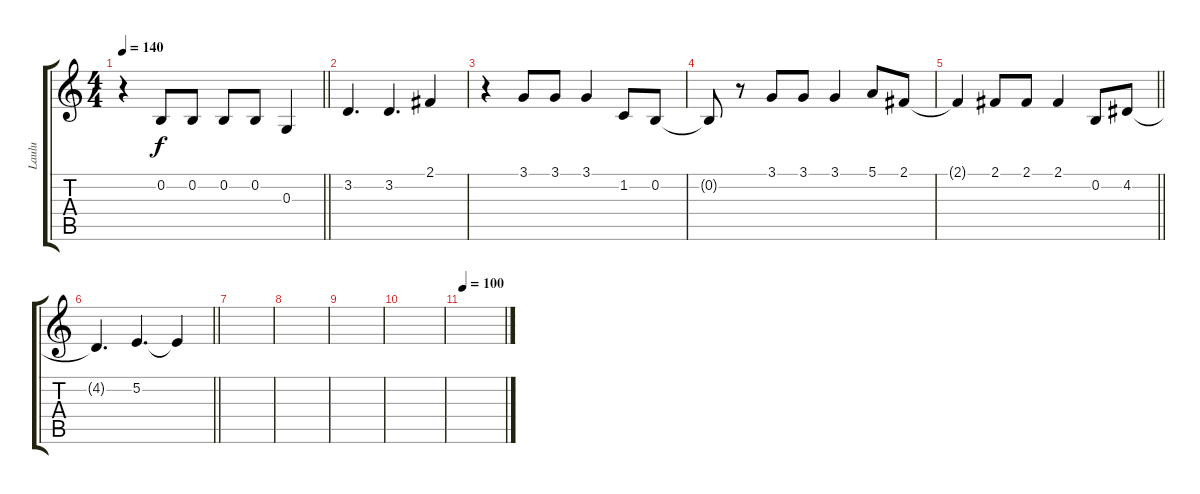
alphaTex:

\track ("Laulu" "Laulu") {instrument lead6voice}
\staff {score tabs}
\tuning (E4 B3 G3 D3 A2 E2) {hide}
\ts (4 4)
\tempo 140
\clef g2
\barLineRight lightlight
\ks c
r.4{dy f} 0.2.8 0.2.8 0.2.8 0.2.8 0.3.4 |
3.2.4{d} 3.2.4{d} 2.1.4 |
r.4 3.1.8 3.1.8 3.1.4 1.2.8 0.2.8 |
0.2{t}.8 r.8 3.1.8 3.1.8 3.1.4 5.1.8 2.1.8 |
\barLineRight lightlight
2.1{t}.4 2.1.8 2.1.8 2.1.4 0.2.8 4.2.8 |
\barLineRight lightlight
4.2{t}.4{d} 5.2.4{d} 5.2{t}.4 |
|
|
|
|
\tempo 100
